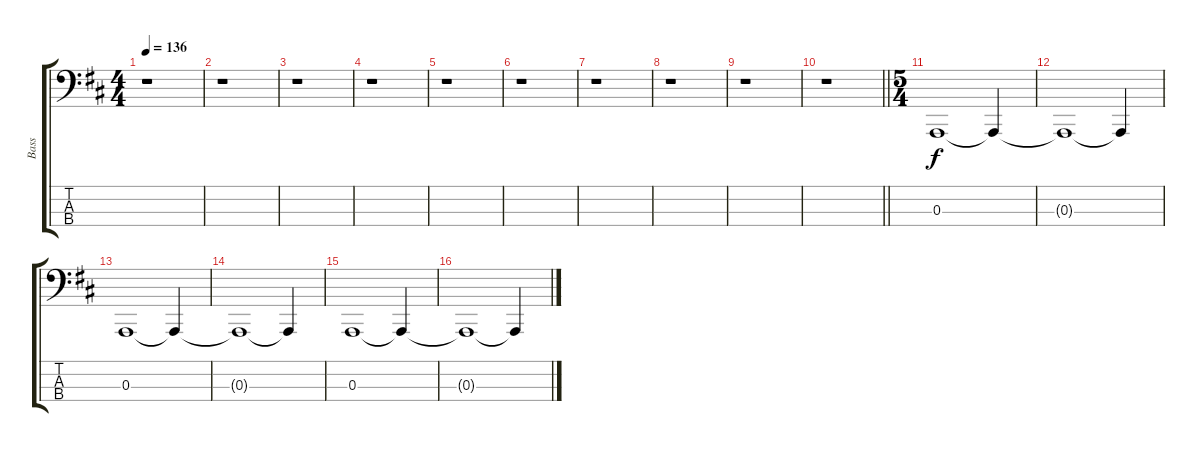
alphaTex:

\track ("Bass" "Bass") {instrument lead8bassandlead}
\staff {score tabs}
\tuning (G2 D2 A1 E1) {hide}
\ts (4 4)
\tempo 136
\clef f4
\ks d
r.1{dy f} |
r.1 |
r.1 |
r.1 |
r.1 |
r.1 |
r.1 |
r.1 |
r.1 |
\barLineRight lightlight
r.1 |
\ts (5 4)
0.3.1 0.3{t}.4 |
0.3{t}.1 0.3{t}.4 |
0.3.1 0.3{t}.4 |
0.3{t}.1 0.3{t}.4 |
0.3.1 0.3{t}.4 |
0.3{t}.1 0.3{t}.4
